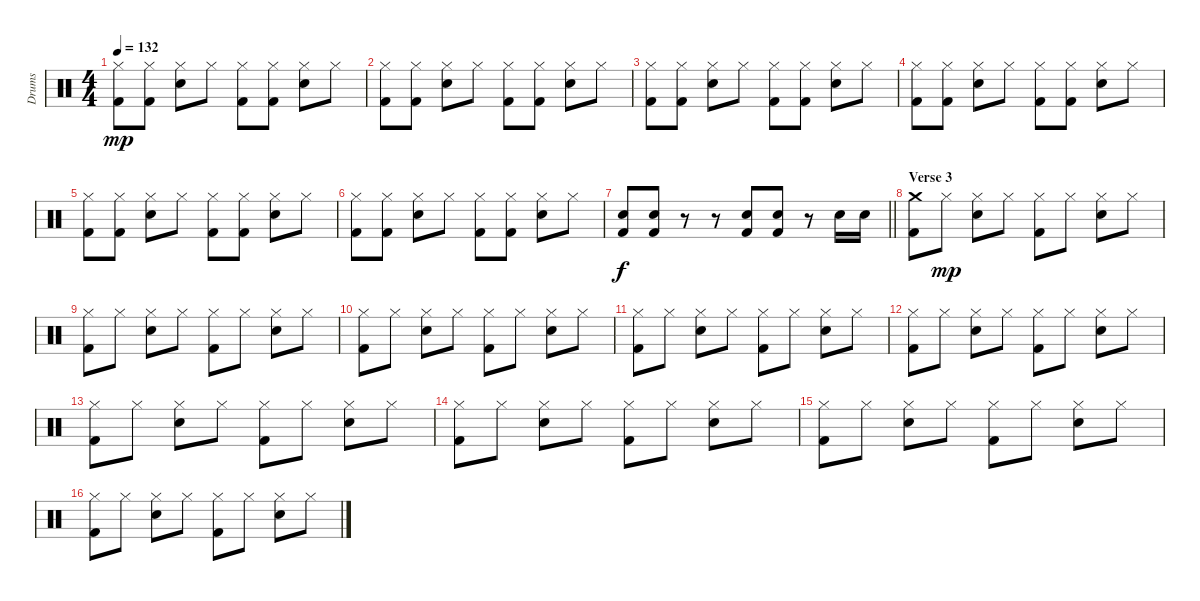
\track ("Drums" "Drums") {instrument percussion}
\staff {score}
\articulation defaults
\ts (4 4)
\tempo 132
\clef neutral
\ks c
("Hi-Hat (closed)" "Kick (hit) 2").8{dy mp} ("Hi-Hat (closed)" "Kick (hit) 2").8 ("Hi-Hat (closed)" "Snare (hit) 2").8 "Hi-Hat (closed)".8 ("Hi-Hat (closed)" "Kick (hit) 2").8 ("Hi-Hat (closed)" "Kick (hit) 2").8 ("Hi-Hat (closed)" "Snare (hit) 2").8 "Hi-Hat (closed)".8 |
("Hi-Hat (closed)" "Kick (hit) 2").8 ("Hi-Hat (closed)" "Kick (hit) 2").8 ("Hi-Hat (closed)" "Snare (hit) 2").8 "Hi-Hat (closed)".8 ("Hi-Hat (closed)" "Kick (hit) 2").8 ("Hi-Hat (closed)" "Kick (hit) 2").8 ("Hi-Hat (closed)" "Snare (hit) 2").8 "Hi-Hat (closed)".8 |
("Hi-Hat (closed)" "Kick (hit) 2").8 ("Hi-Hat (closed)" "Kick (hit) 2").8 ("Hi-Hat (closed)" "Snare (hit) 2").8 "Hi-Hat (closed)".8 ("Hi-Hat (closed)" "Kick (hit) 2").8 ("Hi-Hat (closed)" "Kick (hit) 2").8 ("Hi-Hat (closed)" "Snare (hit) 2").8 "Hi-Hat (closed)".8 |
("Hi-Hat (closed)" "Kick (hit) 2").8 ("Hi-Hat (closed)" "Kick (hit) 2").8 ("Hi-Hat (closed)" "Snare (hit) 2").8 "Hi-Hat (closed)".8 ("Hi-Hat (closed)" "Kick (hit) 2").8 ("Hi-Hat (closed)" "Kick (hit) 2").8 ("Hi-Hat (closed)" "Snare (hit) 2").8 "Hi-Hat (closed)".8 |
("Hi-Hat (closed)" "Kick (hit) 2").8 ("Hi-Hat (closed)" "Kick (hit) 2").8 ("Hi-Hat (closed)" "Snare (hit) 2").8 "Hi-Hat (closed)".8 ("Hi-Hat (closed)" "Kick (hit) 2").8 ("Hi-Hat (closed)" "Kick (hit) 2").8 ("Hi-Hat (closed)" "Snare (hit) 2").8 "Hi-Hat (closed)".8 |
("Hi-Hat (closed)" "Kick (hit) 2").8 ("Hi-Hat (closed)" "Kick (hit) 2").8 ("Hi-Hat (closed)" "Snare (hit) 2").8 "Hi-Hat (closed)".8 ("Hi-Hat (closed)" "Kick (hit) 2").8 ("Hi-Hat (closed)" "Kick (hit) 2").8 ("Hi-Hat (closed)" "Snare (hit) 2").8 "Hi-Hat (closed)".8 |
\barLineRight lightlight
("Snare (hit) 2" "Kick (hit) 2").8{dy f} ("Snare (hit) 2" "Kick (hit) 2").8 r.8 r.8 ("Snare (hit) 2" "Kick (hit) 2").8 ("Snare (hit) 2" "Kick (hit) 2").8 r.8 "Snare (hit) 2".16 "Snare (hit) 2".16 |
\section ("" "Verse 3")
("Crash medium (hit)" "Kick (hit) 2").8 "Hi-Hat (closed)".8{dy mp} ("Hi-Hat (closed)" "Snare (hit) 2").8 "Hi-Hat (closed)".8 ("Hi-Hat (closed)" "Kick (hit) 2").8 "Hi-Hat (closed)".8 ("Hi-Hat (closed)" "Snare (hit) 2").8 "Hi-Hat (closed)".8 |
("Hi-Hat (closed)" "Kick (hit) 2").8 "Hi-Hat (closed)".8 ("Hi-Hat (closed)" "Snare (hit) 2").8 "Hi-Hat (closed)".8 ("Hi-Hat (closed)" "Kick (hit) 2").8 "Hi-Hat (closed)".8 ("Hi-Hat (closed)" "Snare (hit) 2").8 "Hi-Hat (closed)".8 |
("Hi-Hat (closed)" "Kick (hit) 2").8 "Hi-Hat (closed)".8 ("Hi-Hat (closed)" "Snare (hit) 2").8 "Hi-Hat (closed)".8 ("Hi-Hat (closed)" "Kick (hit) 2").8 "Hi-Hat (closed)".8 ("Hi-Hat (closed)" "Snare (hit) 2").8 "Hi-Hat (closed)".8 |
("Hi-Hat (closed)" "Kick (hit) 2").8 "Hi-Hat (closed)".8 ("Hi-Hat (closed)" "Snare (hit) 2").8 "Hi-Hat (closed)".8 ("Hi-Hat (closed)" "Kick (hit) 2").8 "Hi-Hat (closed)".8 ("Hi-Hat (closed)" "Snare (hit) 2").8 "Hi-Hat (closed)".8 |
("Hi-Hat (closed)" "Kick (hit) 2").8 "Hi-Hat (closed)".8 ("Hi-Hat (closed)" "Snare (hit) 2").8 "Hi-Hat (closed)".8 ("Hi-Hat (closed)" "Kick (hit) 2").8 "Hi-Hat (closed)".8 ("Hi-Hat (closed)" "Snare (hit) 2").8 "Hi-Hat (closed)".8 |
("Hi-Hat (closed)" "Kick (hit) 2").8 "Hi-Hat (closed)".8 ("Hi-Hat (closed)" "Snare (hit) 2").8 "Hi-Hat (closed)".8 ("Hi-Hat (closed)" "Kick (hit) 2").8 "Hi-Hat (closed)".8 ("Hi-Hat (closed)" "Snare (hit) 2").8 "Hi-Hat (closed)".8 |
("Hi-Hat (closed)" "Kick (hit) 2").8 "Hi-Hat (closed)".8 ("Hi-Hat (closed)" "Snare (hit) 2").8 "Hi-Hat (closed)".8 ("Hi-Hat (closed)" "Kick (hit) 2").8 "Hi-Hat (closed)".8 ("Hi-Hat (closed)" "Snare (hit) 2").8 "Hi-Hat (closed)".8 |
("Hi-Hat (closed)" "Kick (hit) 2").8 "Hi-Hat (closed)".8 ("Hi-Hat (closed)" "Snare (hit) 2").8 "Hi-Hat (closed)".8 ("Hi-Hat (closed)" "Kick (hit) 2").8 "Hi-Hat (closed)".8 ("Hi-Hat (closed)" "Snare (hit) 2").8 "Hi-Hat (closed)".8 |
("Hi-Hat (closed)" "Kick (hit) 2").8 "Hi-Hat (closed)".8 ("Hi-Hat (closed)" "Snare (hit) 2").8 "Hi-Hat (closed)".8 ("Hi-Hat (closed)" "Kick (hit) 2").8 "Hi-Hat (closed)".8 ("Hi-Hat (closed)" "Snare (hit) 2").8 "Hi-Hat (closed)".8
